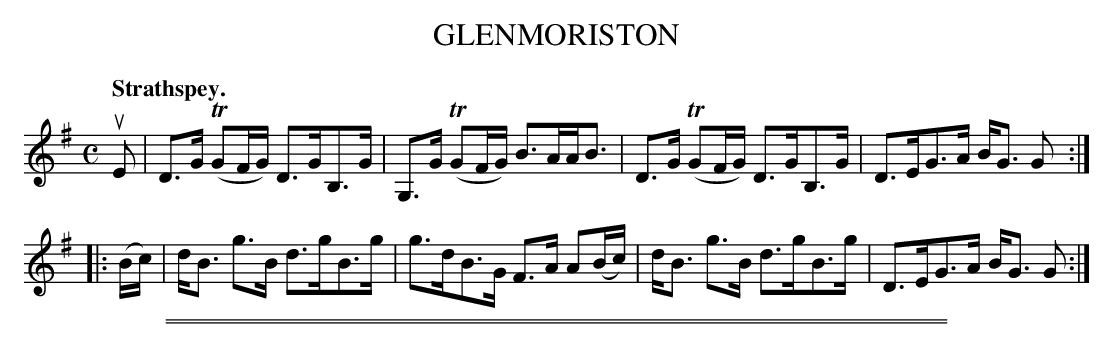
X:1
T: GLENMORISTON
Q:"Strathspey."
M: C
L: 1/16
K: G
uE2 |\
D3G (TG2FG) D3GB,3G | G,3G (TG2FG) B3AAB3 |\
D3G (TG2FG) D3GB,3G | D3EG3A BG3 G2 :|
|: (Bc) |\
dB3 g3B d3gB3g | g3dB3G F3A A2(Bc) |\
dB3 g3B d3gB3g | D3EG3A BG3 G2 :|
